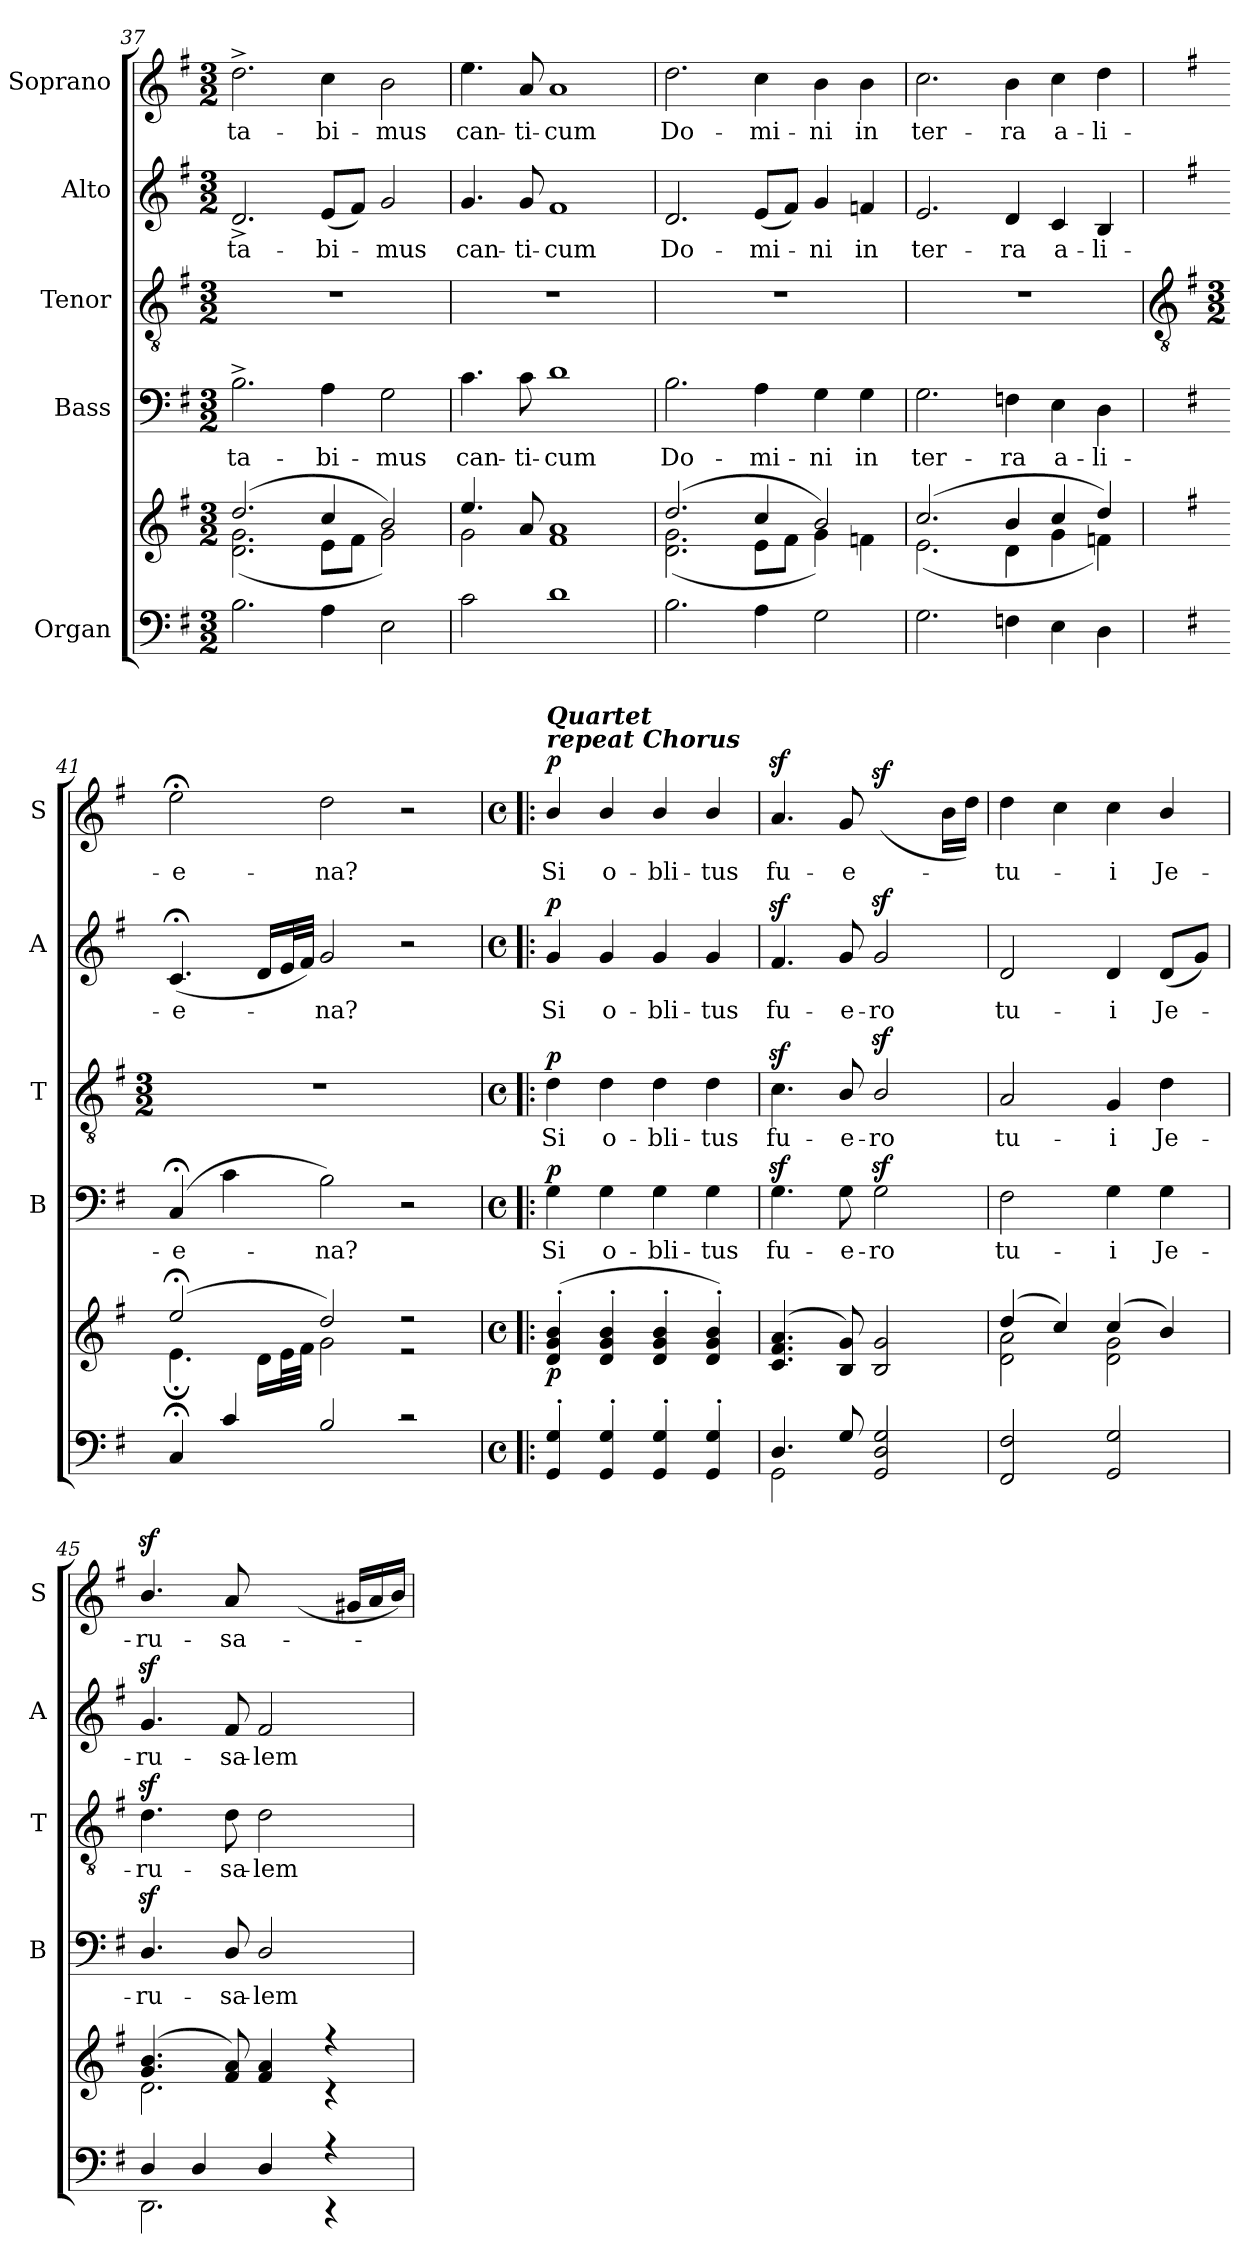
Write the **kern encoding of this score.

**kern	**kern	**dynam	**kern	**text	**dynam	**kern	**text	**dynam	**kern	**text	**dynam	**kern	**text	**dynam
*part5	*part5	*part5	*part4	*part4	*part4	*part3	*part3	*part3	*part2	*part2	*part2	*part1	*part1	*part1
*staff6	*staff5	*staff5/6	*staff4	*staff4	*staff4	*staff3	*staff3	*staff3	*staff2	*staff2	*staff2	*staff1	*staff1	*staff1
*I"Organ	*	*	*I"Bass	*	*	*I"Tenor	*	*	*I"Alto	*	*	*I"Soprano	*	*
*	*	*	*I'B	*	*	*I'T	*	*	*I'A	*	*	*I'S	*	*
*clefF4	*clefG2	*	*clefF4	*	*	*clefGv2	*	*	*clefG2	*	*	*clefG2	*	*
*k[f#]	*k[f#]	*	*k[f#]	*	*	*k[f#]	*	*	*k[f#]	*	*	*k[f#]	*	*
*G:	*G:	*	*G:	*	*	*G:	*	*	*G:	*	*	*G:	*	*
*M3/2	*M3/2	*	*M3/2	*	*	*M3/2	*	*	*M3/2	*	*	*M3/2	*	*
=37	=37	=37	=37	=37	=37	=37	=37	=37	=37	=37	=37	=37	=37	=37
*	*^	*	*	*	*	*	*	*	*	*	*	*	*	*
!	!	!	!	!	!LO:LY:b	!	!	!	!	!	!LO:LY:b	!	!	!LO:LY:b	!
2.B	(>2.dd/	(<2.d\ 2.g\	.	2.B^	-ta-	.	1.r	.	.	2.d^	-ta-	.	2.dd^	-ta-	.
!	!	!	!	!	!LO:LY:b	!	!	!	!	!	!LO:LY:b	!	!	!LO:LY:b	!
4A	4cc/	8e\L	.	4A	-bi-	.	.	.	.	(<8eL	-bi-	.	4cc	-bi-	.
.	.	8f#\J	.	.	.	.	.	.	.	8f#J)	.	.	.	.	.
!	!	!	!	!	!LO:LY:b	!	!	!	!	!	!LO:LY:b	!	!	!LO:LY:b	!
2E	2b/)	2g\)	.	2G	-mus	.	.	.	.	2g	mus	.	2b	-mus	.
=38	=38	=38	=38	=38	=38	=38	=38	=38	=38	=38	=38	=38	=38	=38	=38
!	!	!	!	!	!LO:LY:b	!	!	!	!	!	!LO:LY:b	!	!	!LO:LY:b	!
2c	4.ee/	2g\	.	4.c	can-	.	1.r	.	.	4.g	can-	.	4.ee	can-	.
!	!	!	!	!	!LO:LY:b	!	!	!	!	!	!LO:LY:b	!	!	!LO:LY:b	!
.	8a/	.	.	8c	-ti-	.	.	.	.	8g	-ti-	.	8a	-ti-	.
!	!	!	!	!	!LO:LY:b	!	!	!	!	!	!LO:LY:b	!	!	!LO:LY:b	!
1d	1a/	1f#\	.	1d	-cum	.	.	.	.	1f#	-cum	.	1a	-cum	.
=39	=39	=39	=39	=39	=39	=39	=39	=39	=39	=39	=39	=39	=39	=39	=39
!	!	!	!	!	!LO:LY:b	!	!	!	!	!	!LO:LY:b	!	!	!LO:LY:b	!
2.B	(>2.dd/	(<2.d\ 2.g\	.	2.B	Do-	.	1.r	.	.	2.d	Do-	.	2.dd	Do-	.
!	!	!	!	!	!LO:LY:b	!	!	!	!	!	!LO:LY:b	!	!	!LO:LY:b	!
4A	4cc/	8e\L	.	4A	-mi-	.	.	.	.	(<8eL	-mi-	.	4cc	-mi-	.
.	.	8f#\J	.	.	.	.	.	.	.	8f#J)	.	.	.	.	.
!	!	!	!	!	!LO:LY:b	!	!	!	!	!	!LO:LY:b	!	!	!LO:LY:b	!
2G	2b/)	4g\)	.	4G	-ni	.	.	.	.	4g	ni	.	4b	-ni	.
!	!	!	!	!	!LO:LY:b	!	!	!	!	!	!LO:LY:b	!	!	!LO:LY:b	!
.	.	4fn\	.	4G	in	.	.	.	.	4fn	in	.	4b	in	.
=40	=40	=40	=40	=40	=40	=40	=40	=40	=40	=40	=40	=40	=40	=40	=40
!	!	!	!	!	!LO:LY:b	!	!	!	!	!	!LO:LY:b	!	!	!LO:LY:b	!
2.G	(>2.cc/	(<2.e\	.	2.G	ter-	.	1.r	.	.	2.e	ter-	.	2.cc	ter-	.
!	!	!	!	!	!LO:LY:b	!	!	!	!	!	!LO:LY:b	!	!	!LO:LY:b	!
4Fn	4b/	4d\	.	4Fn	-ra	.	.	.	.	4d	-ra	.	4b	-ra	.
!	!	!	!	!	!LO:LY:b	!	!	!	!	!	!LO:LY:b	!	!	!LO:LY:b	!
4E	4cc/	4g\	.	4E	a-	.	.	.	.	4c	a-	.	4cc	a-	.
!	!	!	!	!	!LO:LY:b	!	!	!	!	!	!LO:LY:b	!	!	!LO:LY:b	!
4D	4dd/)	4fn\)	.	4D	-li-	.	.	.	.	4B	-li-	.	4dd	-li-	.
!!LO:LB:g=z
=41	=41	=41	=41	=41	=41	=41	=41	=41	=41	=41	=41	=41	=41	=41	=41
*	*	*	*	*	*	*	*clefGv2	*	*	*	*	*	*	*	*
*	*	*	*	*	*	*	*k[f#]	*	*	*	*	*	*	*	*
*	*	*	*	*	*	*	*G:	*	*	*	*	*	*	*	*
*	*	*	*	*	*	*	*M3/2	*	*	*	*	*	*	*	*
*^	*	*	*	*	*	*	*	*	*	*	*	*	*	*	*
!	!LO:N:vis=1	!	!	!	!	!LO:LY:b	!	!LO:N:vis=1	!	!	!	!LO:LY:b	!	!	!LO:LY:b	!
4C;<	1.ryy	(>2ee;</	4.e;<\	.	(>4C;<	-e-	.	1.r	.	.	(<4.c;<	-e-	.	2ee;<	-e-	.
4c	.	.	.	.	4c	.	.	.	.	.	.	.	.	.	.	.
.	.	.	16d\LL	.	.	.	.	.	.	.	16dLL	.	.	.	.	.
.	.	.	32e\L	.	.	.	.	.	.	.	32eL	.	.	.	.	.
.	.	.	32f#\JJJ	.	.	.	.	.	.	.	32f#JJJ)	.	.	.	.	.
!	!	!	!	!	!	!LO:LY:b	!	!	!	!	!	!LO:LY:b	!	!	!LO:LY:b	!
2B	.	2dd/)	2g\	.	2B)	na?	.	.	.	.	2g	na?	.	2dd	-na?	.
2r	.	2r	2r	.	2r	.	.	.	.	.	2r	.	.	2r	.	.
=42!|:	=42!|:	=42!|:	=42!|:	=42!|:	=42!|:	=42!|:	=42!|:	=42!|:	=42!|:	=42!|:	=42!|:	=42!|:	=42!|:	=42!|:	=42!|:	=42!|:
*M4/4	*	*M4/4	*	*	*M4/4	*	*	*M4/4	*	*	*M4/4	*	*	*M4/4	*	*
*met(c)	*	*met(c)	*	*	*met(c)	*	*	*met(c)	*	*	*met(c)	*	*	*met(c)	*	*
!	!	!	!	!	!	!	!	!	!	!	!	!	!	!LO:TX:a:Bi:t=Quartet\nrepeat Chorus	!	!
!	!	!	!	!LO:DY:b	!	!LO:LY:b	!LO:DY:b	!	!LO:LY:b	!LO:DY:b	!	!LO:LY:b	!LO:DY:b	!	!LO:LY:b	!LO:DY:b
4GG' 4G'	1ryy	(>4d/' 4g/' 4b/'	1ryy	p	4G	Si	p	4d	Si	p	4g	Si	p	4b/	Si	p
!	!	!	!	!	!	!LO:LY:b	!	!	!LO:LY:b	!	!	!LO:LY:b	!	!	!LO:LY:b	!
4GG' 4G'	.	4d/' 4g/' 4b/'	.	.	4G	o-	.	4d	o-	.	4g	o-	.	4b/	o-	.
!	!	!	!	!	!	!LO:LY:b	!	!	!LO:LY:b	!	!	!LO:LY:b	!	!	!LO:LY:b	!
4GG' 4G'	.	4d/' 4g/' 4b/'	.	.	4G	-bli-	.	4d	-bli-	.	4g	-bli-	.	4b/	-bli-	.
!	!	!	!	!	!	!LO:LY:b	!	!	!LO:LY:b	!	!	!LO:LY:b	!	!	!LO:LY:b	!
4GG' 4G'	.	4d/' 4g/' 4b/')	.	.	4G	-tus	.	4d	-tus	.	4g	-tus	.	4b/	-tus	.
=43	=43	=43	=43	=43	=43	=43	=43	=43	=43	=43	=43	=43	=43	=43	=43	=43
!	!	!	!	!	!	!LO:LY:b	!	!	!LO:LY:b	!	!	!LO:LY:b	!	!	!LO:LY:b	!
4.D/	2GG\	(>4.c/ 4.f#/ 4.a/	1ryy	.	4.Gz<	fu-	.	4.cz<	fu-	.	4.f#z<	fu-	.	4.az<	fu-	.
!	!	!	!	!	!	!LO:LY:b	!	!	!LO:LY:b	!	!	!LO:LY:b	!	!	!LO:LY:b	!
8G/	.	8B/ 8g/)	.	.	8G	-e-	.	8B/	-e-	.	8g	-e-	.	8g	-e-	.
!	!	!	!	!	!	!LO:LY:b	!	!	!LO:LY:b	!	!	!LO:LY:b	!	!	!LO:LY:b	!
2GG 2D 2G	2ryy	2B/ 2g/	.	.	2Gz<	ro	.	2Bz</	ro	.	2gz<	ro	.	(>4.gz<yy	ro	.
.	.	.	.	.	.	.	.	.	.	.	.	.	.	16bLL	.	.
.	.	.	.	.	.	.	.	.	.	.	.	.	.	16ddJJ)	.	.
=44	=44	=44	=44	=44	=44	=44	=44	=44	=44	=44	=44	=44	=44	=44	=44	=44
!	!	!	!	!	!	!LO:LY:b	!	!	!LO:LY:b	!	!	!LO:LY:b	!	!	!LO:LY:b	!
2FF# 2F#	1ryy	(>4dd/	2d\ 2a\	.	2F#	tu-	.	2A	tu-	.	2d	tu-	.	4dd	tu-	.
.	.	4cc/)	.	.	.	.	.	.	.	.	.	.	.	4cc	.	.
!	!	!	!	!	!	!LO:LY:b	!	!	!LO:LY:b	!	!	!LO:LY:b	!	!	!LO:LY:b	!
2GG 2G	.	(>4cc/	2d\ 2g\	.	4G	-i	.	4G	-i	.	4d	-i	.	4cc	-i	.
!	!	!	!	!	!	!LO:LY:b	!	!	!LO:LY:b	!	!	!LO:LY:b	!	!	!LO:LY:b	!
.	.	4b/)	.	.	4G	Je-	.	4d	Je-	.	(<8dL	Je-	.	4b/	Je-	.
.	.	.	.	.	.	.	.	.	.	.	8gJ)	.	.	.	.	.
=45	=45	=45	=45	=45	=45	=45	=45	=45	=45	=45	=45	=45	=45	=45	=45	=45
!	!	!	!	!	!	!LO:LY:b	!	!	!LO:LY:b	!	!	!LO:LY:b	!	!	!LO:LY:b	!
4D/	2.DD\	(>4.g/ 4.b/	2.d\	.	4.Dz</	ru-	.	4.dz<	ru-	.	4.gz<	ru-	.	4.bz</	ru-	.
4D/	.	.	.	.	.	.	.	.	.	.	.	.	.	.	.	.
!	!	!	!	!	!	!LO:LY:b	!	!	!LO:LY:b	!	!	!LO:LY:b	!	!	!LO:LY:b	!
.	.	8f#/ 8a/)	.	.	8D/	-sa-	.	8d	-sa-	.	8f#	-sa-	.	8a	-sa-	.
!	!	!	!	!	!	!LO:LY:b	!	!	!LO:LY:b	!	!	!LO:LY:b	!	!	!	!
4D/	.	4f#/ 4a/	.	.	2D/	-lem	.	2d	-lem	.	2f#	-lem	.	[8ayy	.	.
!	!	!	!	!	!	!	!	!	!	!	!	!	!	!	!LO:LY:b	!
.	.	.	.	.	.	.	.	.	.	.	.	.	.	(<8.ayy]	-lem	.
4r	4r	4r	4r	.	.	.	.	.	.	.	.	.	.	.	.	.
.	.	.	.	.	.	.	.	.	.	.	.	.	.	16g#XLL	.	.
.	.	.	.	.	.	.	.	.	.	.	.	.	.	16a	.	.
.	.	.	.	.	.	.	.	.	.	.	.	.	.	16bJJ)	.	.
*v	*v	*	*	*	*	*	*	*	*	*	*	*	*	*	*	*
*	*v	*v	*	*	*	*	*	*	*	*	*	*	*	*	*
=	=	=	=	=	=	=	=	=	=	=	=	=	=	=
*-	*-	*-	*-	*-	*-	*-	*-	*-	*-	*-	*-	*-	*-	*-
